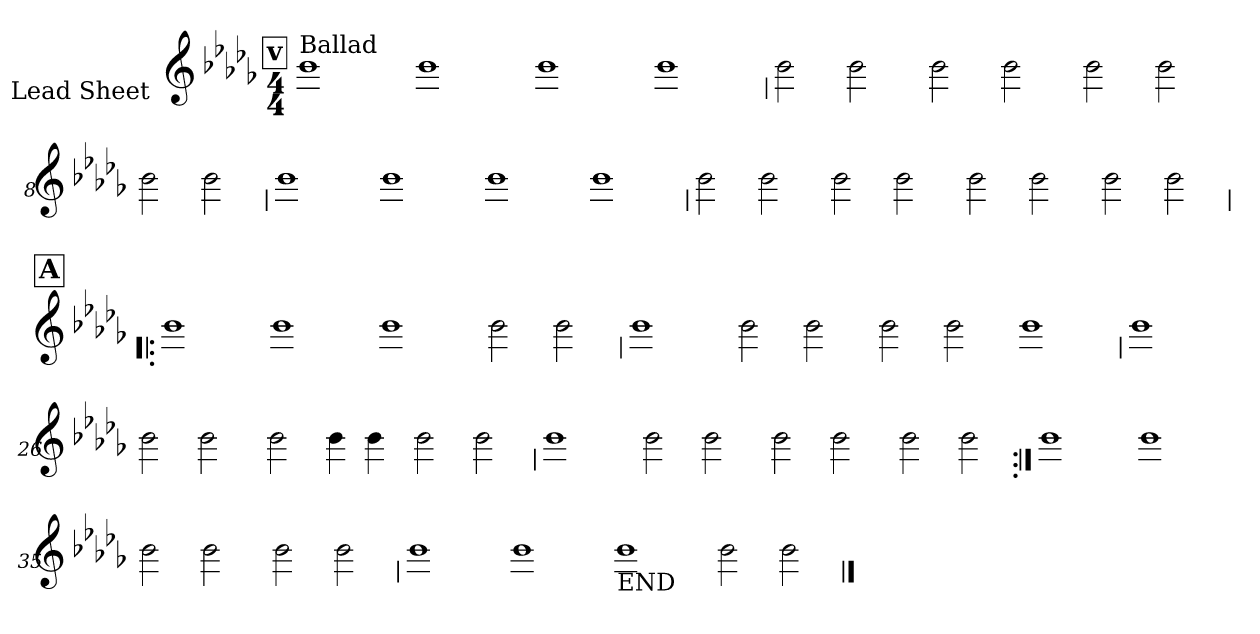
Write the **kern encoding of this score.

**kern
*part1
*staff1
*I"Lead Sheet
*stria0
*clefG2
*k[b-e-a-d-g-]
*D-:
*M4/4
!!LO:REH:place=s1:a:t=v
=1||
!LO:TX:a:t=Ballad
1b-
=2-
1b-
=3-
1b-
=4-
1b-
!!LO:LB:g=z
=5
2b-
2b-
=6-
2b-
2b-
=7-
2b-
2b-
=8-
2b-
2b-
!!LO:LB:g=z
=9
1b-
=10-
1b-
=11-
1b-
=12-
1b-
!!LO:LB:g=z
=13
2b-
2b-
=14-
2b-
2b-
=15-
2b-
2b-
=16-
2b-
2b-
!!LO:LB:g=z
!!LO:REH:place=s1:a:t=A
=17!|:
1b-
=18-
1b-
=19-
1b-
=20-
2b-
2b-
!!LO:LB:g=z
=21
1b-
=22-
2b-
2b-
=23-
2b-
2b-
=24-
1b-
!!LO:LB:g=z
=25
1b-
=26-
2b-
2b-
=27-
2b-
4b-
4b-
=28-
2b-
2b-
!!LO:LB:g=z
=29
1b-
=30-
2b-
2b-
=31-
2b-
2b-
=32-
2b-
2b-
!!LO:LB:g=z
=33:|!
1b-
=34-
1b-
=35-
2b-
2b-
=36-
2b-
2b-
!!LO:LB:g=z
=37
1b-
=38-
1b-
=39-
!LO:TX:b:t=END
1b-
=40-
2b-
2b-
==
*-
